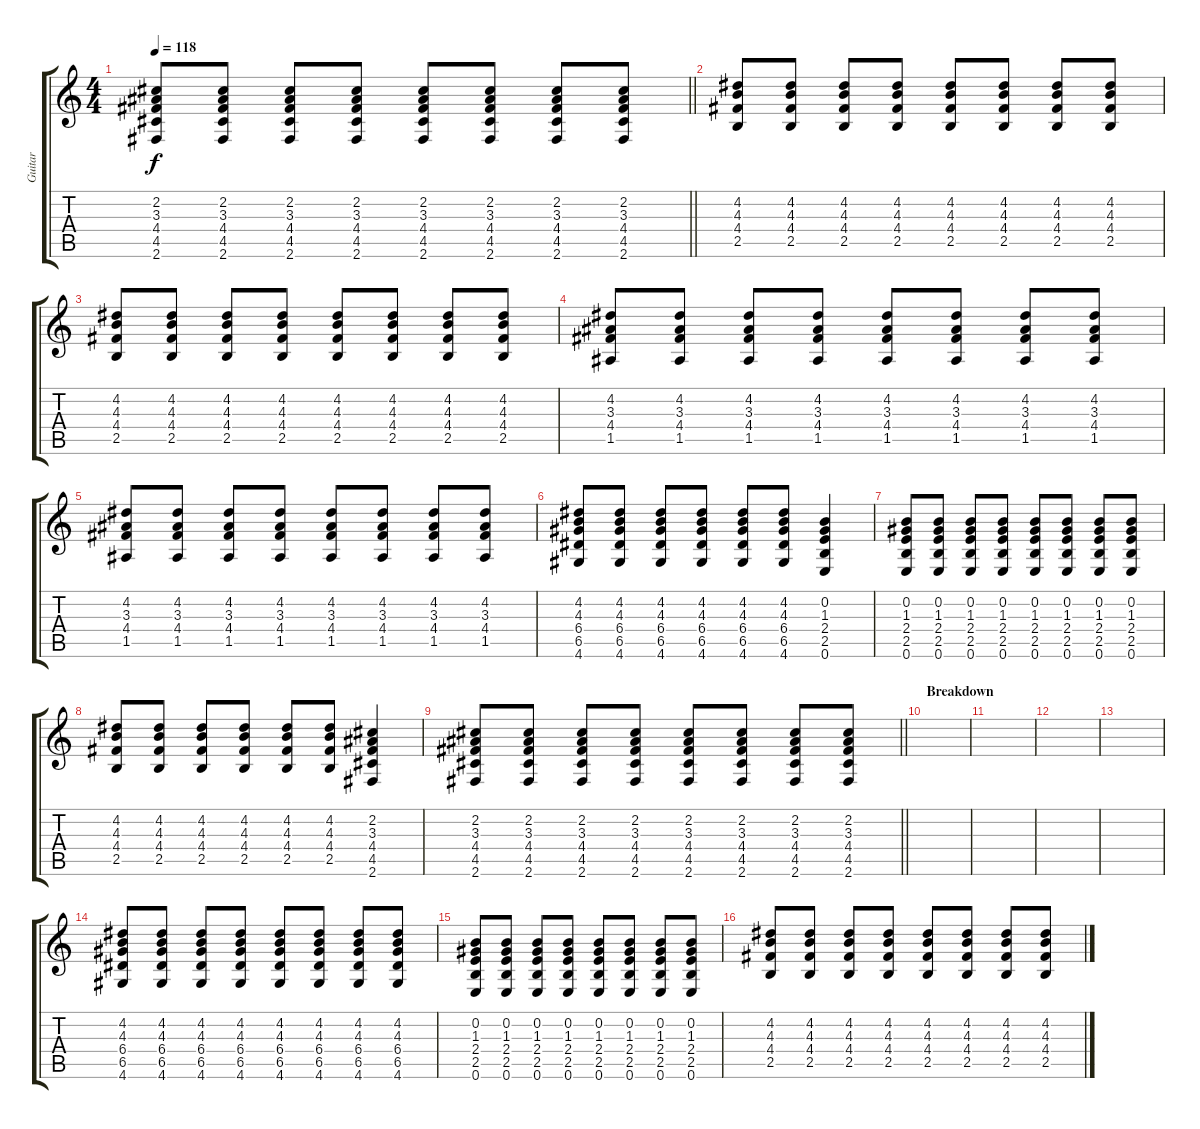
\track ("Guitar" "Guitar") {instrument acousticguitarsteel}
\staff {score tabs}
\tuning (E4 B3 G3 D3 A2 E2) {hide}
\ts (4 4)
\tempo 118
\clef g2
\barLineRight lightlight
\ks c
(2.2 3.3 4.4 4.5 2.6).8{dy f} (2.2 3.3 4.4 4.5 2.6).8 (2.2 3.3 4.4 4.5 2.6).8 (2.2 3.3 4.4 4.5 2.6).8 (2.2 3.3 4.4 4.5 2.6).8 (2.2 3.3 4.4 4.5 2.6).8 (2.2 3.3 4.4 4.5 2.6).8 (2.2 3.3 4.4 4.5 2.6).8 |
(4.2 4.3 4.4 2.5).8 (4.2 4.3 4.4 2.5).8 (4.2 4.3 4.4 2.5).8 (4.2 4.3 4.4 2.5).8 (4.2 4.3 4.4 2.5).8 (4.2 4.3 4.4 2.5).8 (4.2 4.3 4.4 2.5).8 (4.2 4.3 4.4 2.5).8 |
(4.2 4.3 4.4 2.5).8 (4.2 4.3 4.4 2.5).8 (4.2 4.3 4.4 2.5).8 (4.2 4.3 4.4 2.5).8 (4.2 4.3 4.4 2.5).8 (4.2 4.3 4.4 2.5).8 (4.2 4.3 4.4 2.5).8 (4.2 4.3 4.4 2.5).8 |
(4.2 3.3 4.4 1.5).8 (4.2 3.3 4.4 1.5).8 (4.2 3.3 4.4 1.5).8 (4.2 3.3 4.4 1.5).8 (4.2 3.3 4.4 1.5).8 (4.2 3.3 4.4 1.5).8 (4.2 3.3 4.4 1.5).8 (4.2 3.3 4.4 1.5).8 |
(4.2 3.3 4.4 1.5).8 (4.2 3.3 4.4 1.5).8 (4.2 3.3 4.4 1.5).8 (4.2 3.3 4.4 1.5).8 (4.2 3.3 4.4 1.5).8 (4.2 3.3 4.4 1.5).8 (4.2 3.3 4.4 1.5).8 (4.2 3.3 4.4 1.5).8 |
(4.2 4.3 6.4 6.5 4.6).8 (4.2 4.3 6.4 6.5 4.6).8 (4.2 4.3 6.4 6.5 4.6).8 (4.2 4.3 6.4 6.5 4.6).8 (4.2 4.3 6.4 6.5 4.6).8 (4.2 4.3 6.4 6.5 4.6).8 (0.2 1.3 2.4 2.5 0.6).4 |
(0.2 1.3 2.4 2.5 0.6).8 (0.2 1.3 2.4 2.5 0.6).8 (0.2 1.3 2.4 2.5 0.6).8 (0.2 1.3 2.4 2.5 0.6).8 (0.2 1.3 2.4 2.5 0.6).8 (0.2 1.3 2.4 2.5 0.6).8 (0.2 1.3 2.4 2.5 0.6).8 (0.2 1.3 2.4 2.5 0.6).8 |
(4.2 4.3 4.4 2.5).8 (4.2 4.3 4.4 2.5).8 (4.2 4.3 4.4 2.5).8 (4.2 4.3 4.4 2.5).8 (4.2 4.3 4.4 2.5).8 (4.2 4.3 4.4 2.5).8 (2.2 3.3 4.4 4.5 2.6).4 |
\barLineRight lightlight
(2.2 3.3 4.4 4.5 2.6).8 (2.2 3.3 4.4 4.5 2.6).8 (2.2 3.3 4.4 4.5 2.6).8 (2.2 3.3 4.4 4.5 2.6).8 (2.2 3.3 4.4 4.5 2.6).8 (2.2 3.3 4.4 4.5 2.6).8 (2.2 3.3 4.4 4.5 2.6).8 (2.2 3.3 4.4 4.5 2.6).8 |
\section ("" "Breakdown")
|
|
|
|
(4.2 4.3 6.4 6.5 4.6).8 (4.2 4.3 6.4 6.5 4.6).8 (4.2 4.3 6.4 6.5 4.6).8 (4.2 4.3 6.4 6.5 4.6).8 (4.2 4.3 6.4 6.5 4.6).8 (4.2 4.3 6.4 6.5 4.6).8 (4.2 4.3 6.4 6.5 4.6).8 (4.2 4.3 6.4 6.5 4.6).8 |
(0.2 1.3 2.4 2.5 0.6).8 (0.2 1.3 2.4 2.5 0.6).8 (0.2 1.3 2.4 2.5 0.6).8 (0.2 1.3 2.4 2.5 0.6).8 (0.2 1.3 2.4 2.5 0.6).8 (0.2 1.3 2.4 2.5 0.6).8 (0.2 1.3 2.4 2.5 0.6).8 (0.2 1.3 2.4 2.5 0.6).8 |
(4.2 4.3 4.4 2.5).8 (4.2 4.3 4.4 2.5).8 (4.2 4.3 4.4 2.5).8 (4.2 4.3 4.4 2.5).8 (4.2 4.3 4.4 2.5).8 (4.2 4.3 4.4 2.5).8 (4.2 4.3 4.4 2.5).8 (4.2 4.3 4.4 2.5).8
